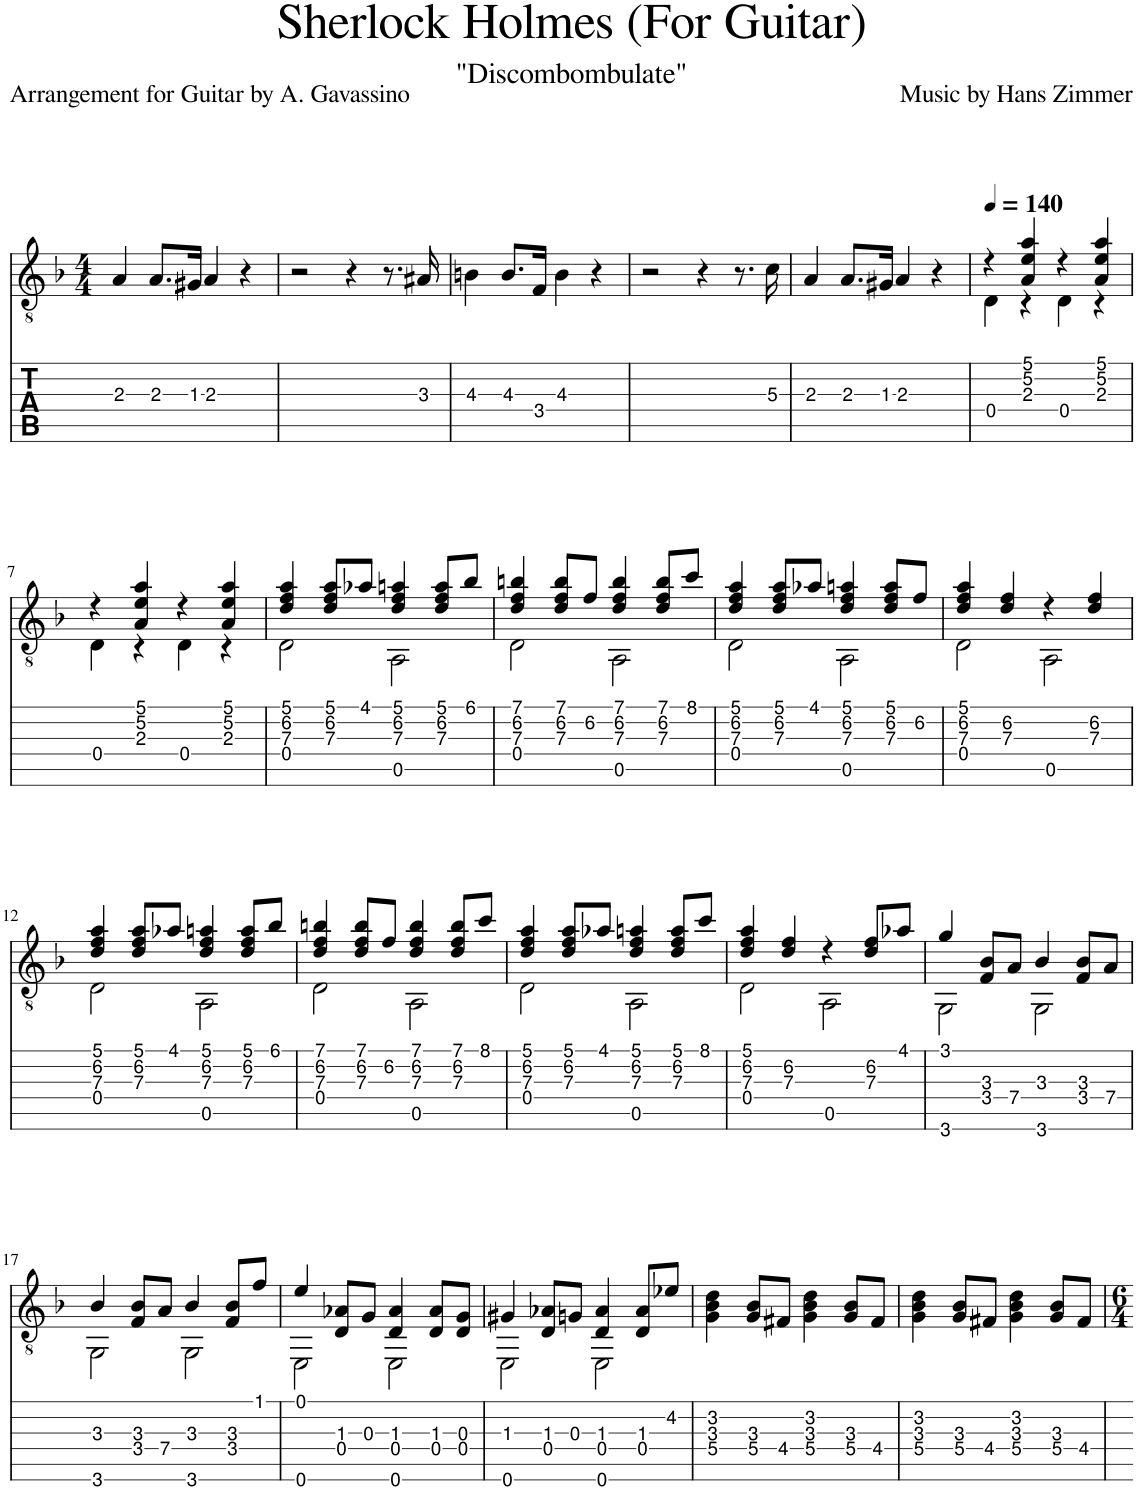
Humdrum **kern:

**kern	**kern
*part1	*part1
*staff2	*staff1
*I"Guitar	*
*I'Guit.	*
*stria6	*
*	*clefGv2
*k[b-]	*k[b-]
*M4/4	*M4/4
=1	=1
4A	4A/
8.AL	8.A/L
16G#XJk	16G#X/Jk
4A	4A/
4r	4r
=2	=2
2r	2r
4r	4r
8.r	8.r
16A#X	16A#X/
=3	=3
4B	4Bn\
8.BL	8.B/L
16FJk	16F/Jk
4B	4B\
4r	4r
=4	=4
2r	2r
4r	4r
8.r	8.r
16c	16c\
=5	=5
4A	4A/
8.AL	8.A/L
16G#XJk	16G#X/Jk
4A	4A/
4r	4r
=6	=6
*	*MM140
*^	*^
4r	4D	4r	4D\
4A 4e 4a	4r	4A/ 4e/ 4a/	4r
4r	4D	4r	4D\
4A 4e 4a	4r	4A/ 4e/ 4a/	4r
!!LO:LB:g=z	!!
=7	=7	=7	=7
4r	4D	4r	4D\
4A 4e 4a	4r	4A/ 4e/ 4a/	4r
4r	4D	4r	4D\
4A 4e 4a	4r	4A/ 4e/ 4a/	4r
=8	=8	=8	=8
4d 4f 4a	2D	4d/ 4f/ 4a/	2D\
8d\ 8f\ 8a\L	.	8d/ 8f/ 8a/L	.
8a-J	.	8a-X/J	.
4d 4f 4a	2AA	4d/ 4f/ 4an/	2AA\
8d\ 8f\ 8a\L	.	8d/ 8f/ 8a/L	.
8b-J	.	8b-/J	.
=9	=9	=9	=9
4d 4f 4b	2D	4d/ 4f/ 4bn/	2D\
8d\ 8f\ 8b\L	.	8d/ 8f/ 8b/L	.
8fJ	.	8f/J	.
4d 4f 4b	2AA	4d/ 4f/ 4b/	2AA\
8d\ 8f\ 8b\L	.	8d/ 8f/ 8b/L	.
8ccJ	.	8cc/J	.
=10	=10	=10	=10
4d 4f 4a	2D	4d/ 4f/ 4a/	2D\
8d\ 8f\ 8a\L	.	8d/ 8f/ 8a/L	.
8a-J	.	8a-X/J	.
4d 4f 4a	2AA	4d/ 4f/ 4an/	2AA\
8d\ 8f\ 8a\L	.	8d/ 8f/ 8a/L	.
8fJ	.	8f/J	.
=11	=11	=11	=11
4d 4f 4a	2D	4d/ 4f/ 4a/	2D\
4d 4f	.	4d/ 4f/	.
4r	2AA	4r	2AA\
4d 4f	.	4d/ 4f/	.
!!LO:LB:g=z	!!
=12	=12	=12	=12
4d 4f 4a	2D	4d/ 4f/ 4a/	2D\
8d\ 8f\ 8a\L	.	8d/ 8f/ 8a/L	.
8a-J	.	8a-X/J	.
4d 4f 4a	2AA	4d/ 4f/ 4an/	2AA\
8d\ 8f\ 8a\L	.	8d/ 8f/ 8a/L	.
8b-J	.	8b-/J	.
=13	=13	=13	=13
4d 4f 4b	2D	4d/ 4f/ 4bn/	2D\
8d\ 8f\ 8b\L	.	8d/ 8f/ 8b/L	.
8fJ	.	8f/J	.
4d 4f 4b	2AA	4d/ 4f/ 4b/	2AA\
8d\ 8f\ 8b\L	.	8d/ 8f/ 8b/L	.
8ccJ	.	8cc/J	.
=14	=14	=14	=14
4d 4f 4a	2D	4d/ 4f/ 4a/	2D\
8d\ 8f\ 8a\L	.	8d/ 8f/ 8a/L	.
8a-J	.	8a-X/J	.
4d 4f 4a	2AA	4d/ 4f/ 4an/	2AA\
8d\ 8f\ 8a\L	.	8d/ 8f/ 8a/L	.
8ccJ	.	8cc/J	.
=15	=15	=15	=15
4d 4f 4a	2D	4d/ 4f/ 4a/	2D\
4d 4f	.	4d/ 4f/	.
4r	2AA	4r	2AA\
8d\ 8f\L	.	8d/ 8f/L	.
8a-J	.	8a-X/J	.
=16	=16	=16	=16
4g	2GG	4g/	2GG\
8F\ 8B-\L	.	8F/ 8B-/L	.
8AJ	.	8A/J	.
4B-	2GG	4B-/	2GG\
8F\ 8B-\L	.	8F/ 8B-/L	.
8AJ	.	8A/J	.
!!LO:LB:g=z	!!
=17	=17	=17	=17
4B-	2GG	4B-/	2GG\
8F\ 8B-\L	.	8F/ 8B-/L	.
8AJ	.	8A/J	.
4B-	2GG	4B-/	2GG\
8F\ 8B-\L	.	8F/ 8B-/L	.
8fJ	.	8f/J	.
=18	=18	=18	=18
4e	2EE	4e/	2EE\
8D\ 8A-\L	.	8D/ 8A-X/L	.
8GJ	.	8G/J	.
4D 4A-	2EE	4D/ 4A-/	2EE\
8D\ 8A-\L	.	8D/ 8A-/L	.
8D\ 8G\J	.	8D/ 8G/J	.
=19	=19	=19	=19
4G#	2EE	4G#X/	2EE\
8D\ 8A-\L	.	8D/ 8A-X/L	.
8GJ	.	8Gn/J	.
4D 4A-	2EE	4D/ 4A-/	2EE\
8D\ 8A-\L	.	8D/ 8A-/L	.
8e-J	.	8e-X/J	.
*v	*v	*	*
*	*v	*v
=20	=20
4G 4B- 4d	4G\ 4B-\ 4d\
8G\ 8B-\L	8G/ 8B-/L
8F#J	8F#X/J
4G 4B- 4d	4G\ 4B-\ 4d\
8G\ 8B-\L	8G/ 8B-/L
8F#XJ	8F#/J
=21	=21
4G 4B- 4d	4G\ 4B-\ 4d\
8G\ 8B-\L	8G/ 8B-/L
8F#J	8F#X/J
4G 4B- 4d	4G\ 4B-\ 4d\
8G\ 8B-\L	8G/ 8B-/L
8F#XJ	8F#/J
=	=
*-	*-
